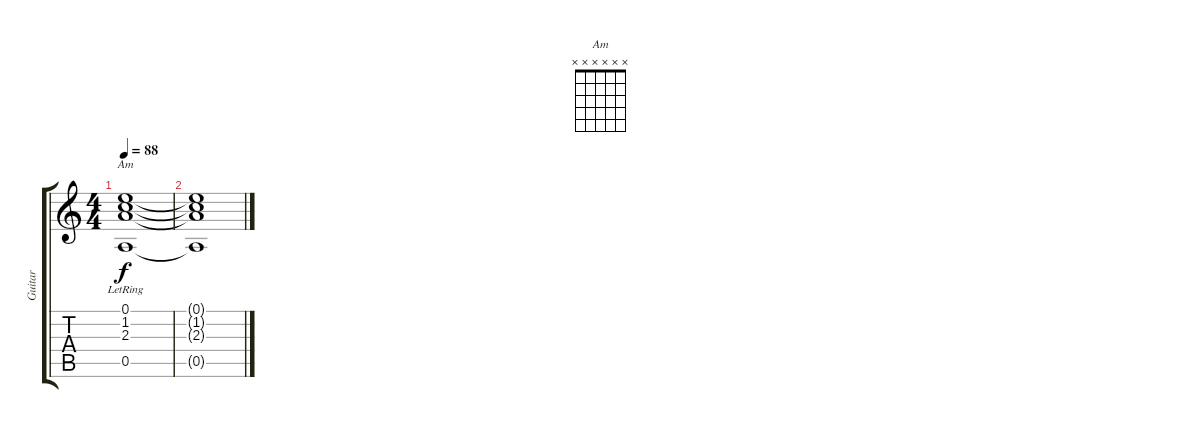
\track ("Guitar" "Guitar") {instrument acousticguitarnylon}
\staff {score tabs}
\tuning (E4 B3 G3 D3 A2 E2) {hide}
\chord ("Am" x x x x x x)
\ts (4 4)
\tempo 88
\clef g2
\ks c
(0.1{lr} 1.2{lr} 2.3{lr} 0.5{lr}).1{ch "Am" dy f} |
(0.1{t} 1.2{t} 2.3{t} 0.5{t}).1
